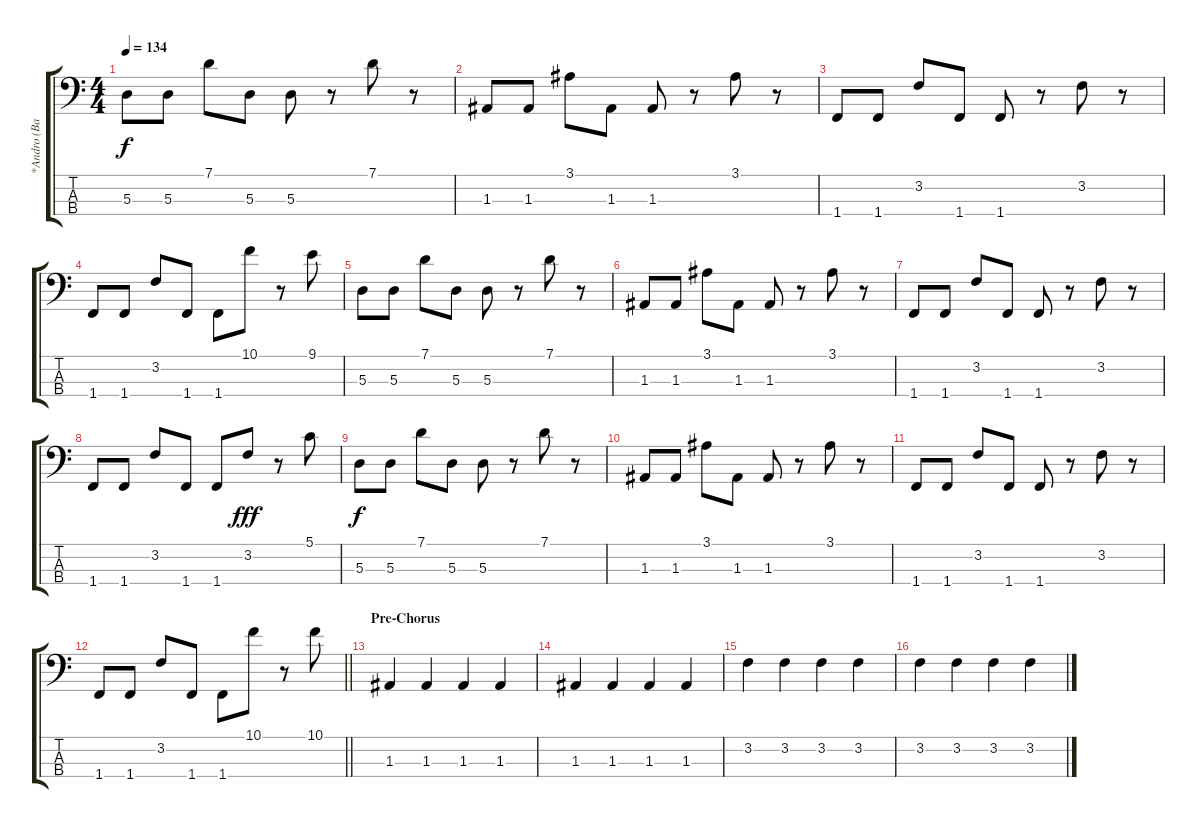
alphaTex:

\track ("*Andro (Bassist)" "*Andro (Ba") {instrument electricbassfinger}
\staff {score tabs}
\tuning (G2 D2 A1 E1) {hide}
\ts (4 4)
\tempo 134
\clef f4
\ks c
5.3.8{dy f} 5.3.8 7.1.8 5.3.8 5.3.8 r.8 7.1.8 r.8 |
1.3.8 1.3.8 3.1.8 1.3.8 1.3.8 r.8 3.1.8 r.8 |
1.4.8 1.4.8 3.2.8 1.4.8 1.4.8 r.8 3.2.8 r.8 |
1.4.8 1.4.8 3.2.8 1.4.8 1.4.8 10.1.8 r.8 9.1.8 |
5.3.8 5.3.8 7.1.8 5.3.8 5.3.8 r.8 7.1.8 r.8 |
1.3.8 1.3.8 3.1.8 1.3.8 1.3.8 r.8 3.1.8 r.8 |
1.4.8 1.4.8 3.2.8 1.4.8 1.4.8 r.8 3.2.8 r.8 |
1.4.8 1.4.8 3.2.8 1.4.8 1.4.8 3.2.8{dy fff} r.8 5.1.8 |
5.3.8{dy f} 5.3.8 7.1.8 5.3.8 5.3.8 r.8 7.1.8 r.8 |
1.3.8 1.3.8 3.1.8 1.3.8 1.3.8 r.8 3.1.8 r.8 |
1.4.8 1.4.8 3.2.8 1.4.8 1.4.8 r.8 3.2.8 r.8 |
\barLineRight lightlight
1.4.8 1.4.8 3.2.8 1.4.8 1.4.8 10.1.8 r.8 10.1.8 |
\section ("" "Pre-Chorus")
1.3.4 1.3.4 1.3.4 1.3.4 |
1.3.4 1.3.4 1.3.4 1.3.4 |
3.2.4 3.2.4 3.2.4 3.2.4 |
3.2.4 3.2.4 3.2.4 3.2.4
